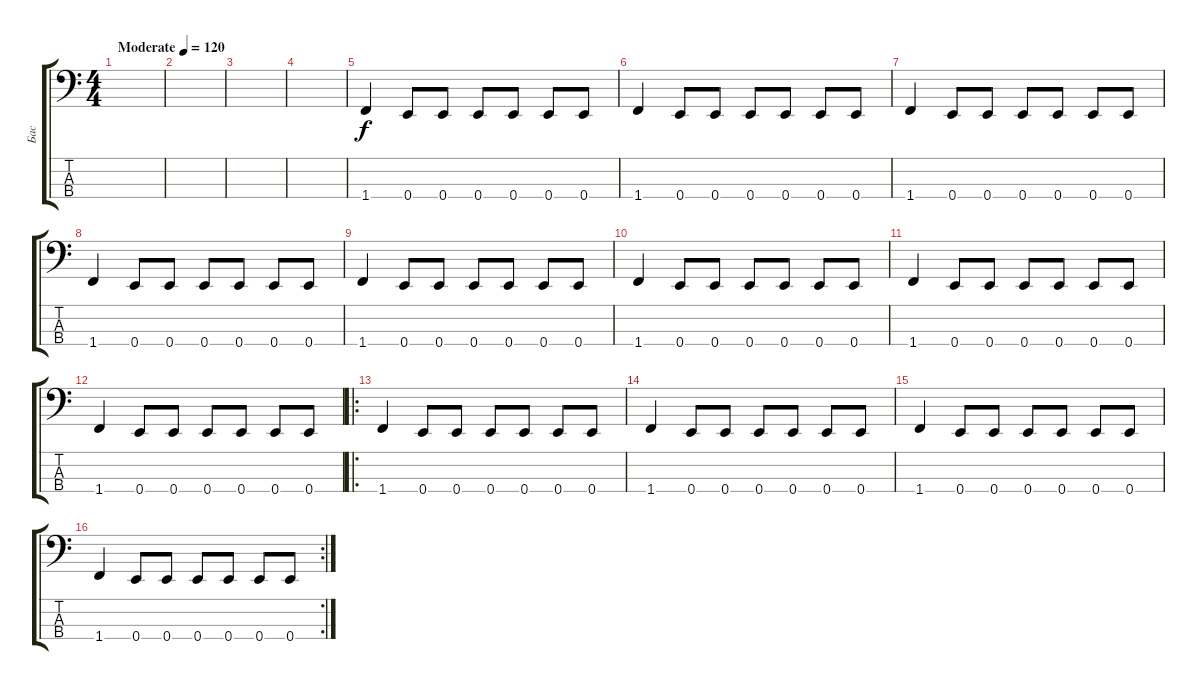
\track ("Бас" "Бас") {instrument electricbasspick}
\staff {score tabs}
\tuning (G2 D2 A1 E1) {hide}
\ts (4 4)
\tempo (120 "Moderate")
\clef f4
\ks c
|
|
|
|
1.4.4 0.4.8 0.4.8 0.4.8 0.4.8 0.4.8 0.4.8 |
1.4.4 0.4.8 0.4.8 0.4.8 0.4.8 0.4.8 0.4.8 |
1.4.4 0.4.8 0.4.8 0.4.8 0.4.8 0.4.8 0.4.8 |
1.4.4 0.4.8 0.4.8 0.4.8 0.4.8 0.4.8 0.4.8 |
1.4.4 0.4.8 0.4.8 0.4.8 0.4.8 0.4.8 0.4.8 |
1.4.4 0.4.8 0.4.8 0.4.8 0.4.8 0.4.8 0.4.8 |
1.4.4 0.4.8 0.4.8 0.4.8 0.4.8 0.4.8 0.4.8 |
1.4.4 0.4.8 0.4.8 0.4.8 0.4.8 0.4.8 0.4.8 |
\ro
1.4.4 0.4.8 0.4.8 0.4.8 0.4.8 0.4.8 0.4.8 |
1.4.4 0.4.8 0.4.8 0.4.8 0.4.8 0.4.8 0.4.8 |
1.4.4 0.4.8 0.4.8 0.4.8 0.4.8 0.4.8 0.4.8 |
\rc 2
1.4.4 0.4.8 0.4.8 0.4.8 0.4.8 0.4.8 0.4.8
